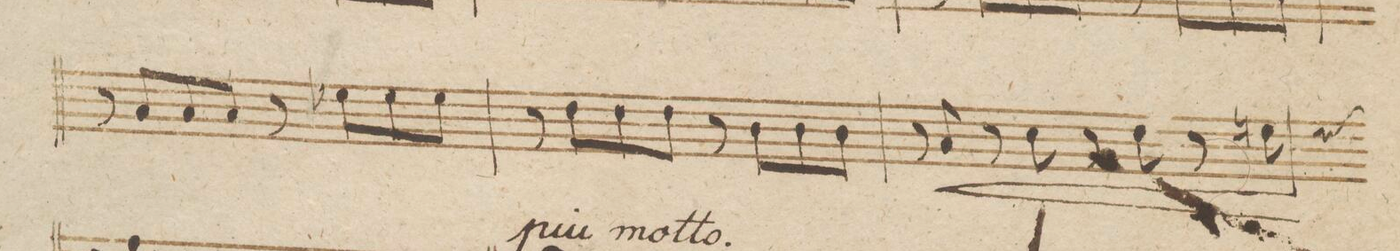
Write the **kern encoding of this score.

**kern	**dynam
*I"Violino 1mo	*
*clefG2	*
*k[b-]	*
*met(c)	*
*M4/4	*
8r	.
8a/L	.
8a/	.
8a/J	.
8r	.
8ee-X\L	.
8ee-\	.
8ee-\J	.
=157	=157
8r	.
8dd\L	.
8dd\	.
8dd\J	.
8r	.
8b-\L	.
8b-\	.
8b-\J	.
=158	=158
8r	<
8a/	.
8r	.
8cc\	.
8r	.
8dd\	.
8r	.
8een\	[
*custos:dd	*
=159	=159
*-	*-
